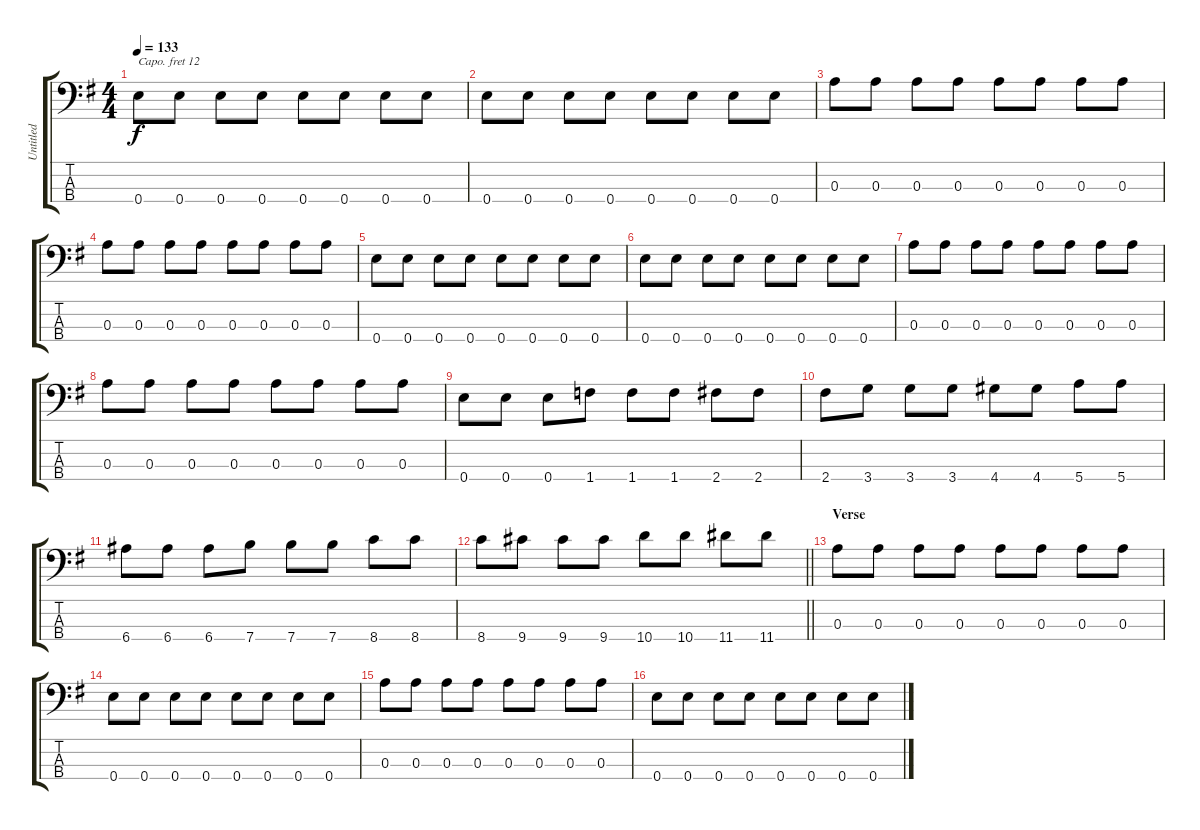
\track ("Untitled" "Untitled") {instrument overdrivenguitar}
\staff {score tabs}
\capo 12
\tuning (G2 D2 A1 E1) {hide}
\ts (4 4)
\tempo 133
\clef f4
\ks g
0.4.8{dy f} 0.4.8 0.4.8 0.4.8 0.4.8 0.4.8 0.4.8 0.4.8 |
0.4.8 0.4.8 0.4.8 0.4.8 0.4.8 0.4.8 0.4.8 0.4.8 |
0.3.8 0.3.8 0.3.8 0.3.8 0.3.8 0.3.8 0.3.8 0.3.8 |
0.3.8 0.3.8 0.3.8 0.3.8 0.3.8 0.3.8 0.3.8 0.3.8 |
0.4.8 0.4.8 0.4.8 0.4.8 0.4.8 0.4.8 0.4.8 0.4.8 |
0.4.8 0.4.8 0.4.8 0.4.8 0.4.8 0.4.8 0.4.8 0.4.8 |
0.3.8 0.3.8 0.3.8 0.3.8 0.3.8 0.3.8 0.3.8 0.3.8 |
0.3.8 0.3.8 0.3.8 0.3.8 0.3.8 0.3.8 0.3.8 0.3.8 |
0.4.8 0.4.8 0.4.8 1.4.8 1.4.8 1.4.8 2.4.8 2.4.8 |
2.4.8 3.4.8 3.4.8 3.4.8 4.4.8 4.4.8 5.4.8 5.4.8 |
6.4.8 6.4.8 6.4.8 7.4.8 7.4.8 7.4.8 8.4.8 8.4.8 |
\barLineRight lightlight
8.4.8 9.4.8 9.4.8 9.4.8 10.4.8 10.4.8 11.4.8 11.4.8 |
\section ("" "Verse")
0.3.8 0.3.8 0.3.8 0.3.8 0.3.8 0.3.8 0.3.8 0.3.8 |
0.4.8 0.4.8 0.4.8 0.4.8 0.4.8 0.4.8 0.4.8 0.4.8 |
0.3.8 0.3.8 0.3.8 0.3.8 0.3.8 0.3.8 0.3.8 0.3.8 |
0.4.8 0.4.8 0.4.8 0.4.8 0.4.8 0.4.8 0.4.8 0.4.8
